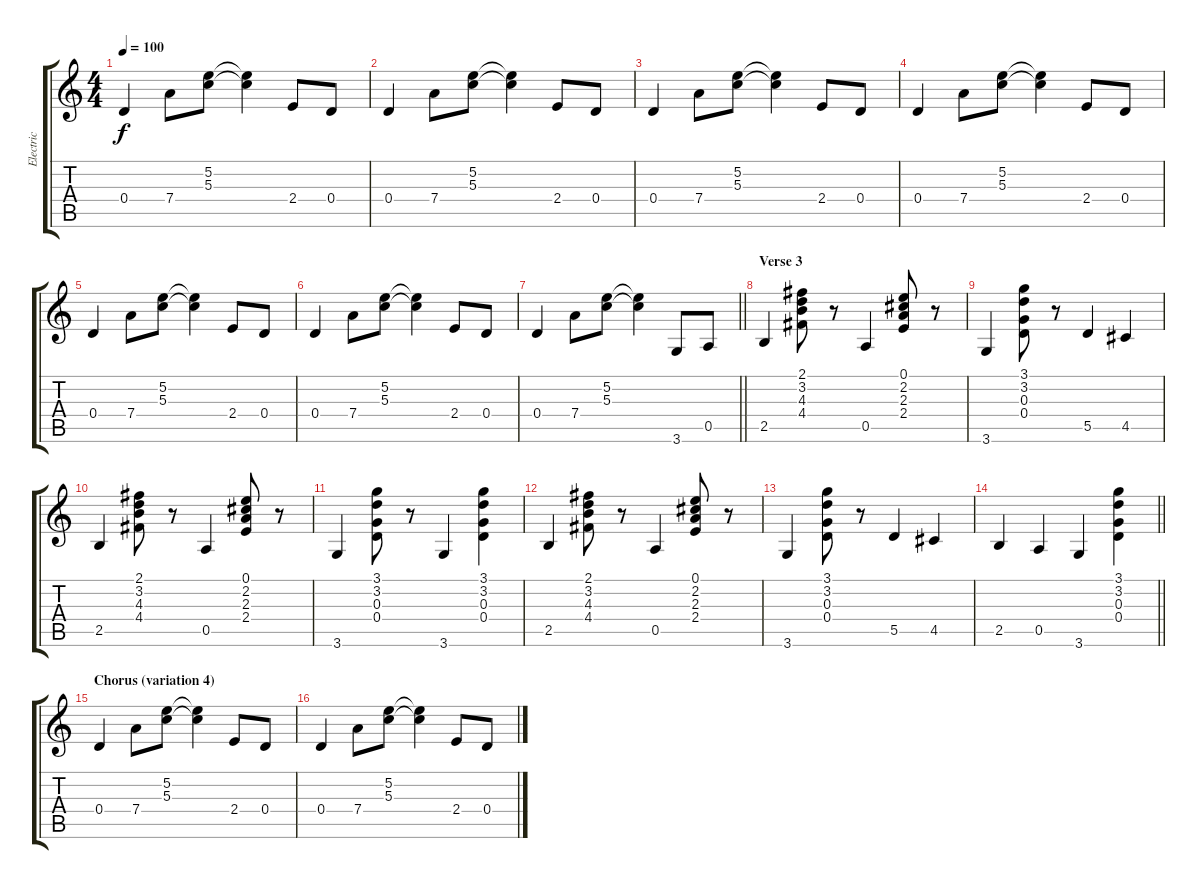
\track ("Electric" "Electric") {instrument overdrivenguitar}
\staff {score tabs}
\tuning (E4 B3 G3 D3 A2 E2) {hide}
\ts (4 4)
\tempo 100
\clef g2
\ks c
0.4.4{dy f} 7.4.8 (5.2 5.3).8 (5.2{t} 5.3{t}).4 2.4.8 0.4.8 |
0.4.4 7.4.8 (5.2 5.3).8 (5.2{t} 5.3{t}).4 2.4.8 0.4.8 |
0.4.4 7.4.8 (5.2 5.3).8 (5.2{t} 5.3{t}).4 2.4.8 0.4.8 |
0.4.4 7.4.8 (5.2 5.3).8 (5.2{t} 5.3{t}).4 2.4.8 0.4.8 |
0.4.4 7.4.8 (5.2 5.3).8 (5.2{t} 5.3{t}).4 2.4.8 0.4.8 |
0.4.4 7.4.8 (5.2 5.3).8 (5.2{t} 5.3{t}).4 2.4.8 0.4.8 |
\barLineRight lightlight
0.4.4 7.4.8 (5.2 5.3).8 (5.2{t} 5.3{t}).4 3.6.8 0.5.8 |
\section ("" "Verse 3")
2.5.4 (2.1 3.2 4.3 4.4).8 r.8 0.5.4 (0.1 2.2 2.3 2.4).8 r.8 |
3.6.4 (3.1 3.2 0.3 0.4).8 r.8 5.5.4 4.5.4 |
2.5.4 (2.1 3.2 4.3 4.4).8 r.8 0.5.4 (0.1 2.2 2.3 2.4).8 r.8 |
3.6.4 (3.1 3.2 0.3 0.4).8 r.8 3.6.4 (3.1 3.2 0.3 0.4).4 |
2.5.4 (2.1 3.2 4.3 4.4).8 r.8 0.5.4 (0.1 2.2 2.3 2.4).8 r.8 |
3.6.4 (3.1 3.2 0.3 0.4).8 r.8 5.5.4 4.5.4 |
\barLineRight lightlight
2.5.4 0.5.4 3.6.4 (3.1 3.2 0.3 0.4).4 |
\section ("" "Chorus (variation 4)")
0.4.4 7.4.8 (5.2 5.3).8 (5.2{t} 5.3{t}).4 2.4.8 0.4.8 |
0.4.4 7.4.8 (5.2 5.3).8 (5.2{t} 5.3{t}).4 2.4.8 0.4.8
